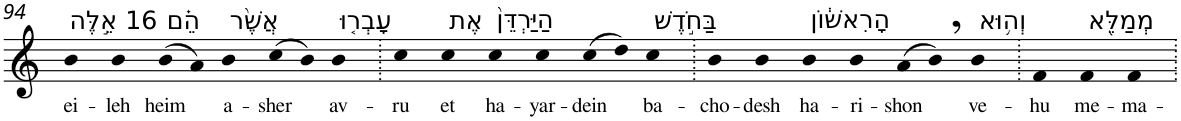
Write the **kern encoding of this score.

**kern	**text
*part1	*part1
*staff1	*staff1
*I"Piano	*
*I'Pno	*
!!LO:PB:g=z
*clefG2	*
*k[]	*
=94	=94
!LO:TX:a:t=16 אֵ֣לֶּה	!
!	!LO:LY:b
4b	ei-
!	!LO:LY:b
4b	-leh
!LO:TX:a:t=הֵ֗ם	!
!	!LO:LY:b
(>8b	heim
8a)	.
!LO:TX:a:t=אֲשֶׁ֨ר	!
!	!LO:LY:b
4b	a-
!	!LO:LY:b
(>8cc	-sher
8b)	.
!LO:TX:a:t=עָבְר֤וּ	!
!	!LO:LY:b
4b	av-
=95.	=95.
!	!LO:LY:b
4cc	-ru
!LO:TX:a:t=אֶת	!
!	!LO:LY:b
4cc	et
!LO:TX:a:t=הַיַּרְדֵּן֙	!
!	!LO:LY:b
4cc	ha-
!	!LO:LY:b
4cc	-yar-
!	!LO:LY:b
(>8cc	-dein
8dd)	.
!LO:TX:a:t=בַּחֹ֣דֶשׁ	!
!	!LO:LY:b
4cc	ba-
=96.	=96.
!	!LO:LY:b
4b	-cho-
!	!LO:LY:b
4b	-desh
!LO:TX:a:t=הָרִאשׁ֔וֹן	!
!	!LO:LY:b
4b	ha-
!	!LO:LY:b
4b	-ri-
!	!LO:LY:b
(>8a	-shon
8b,)	.
!LO:TX:a:t=וְה֥וּא	!
!	!LO:LY:b
4b	ve-
=97.	=97.
!	!LO:LY:b
4f	-hu
!LO:TX:a:t=מְמַלֵּ֖א	!
!	!LO:LY:b
4f	me-
!	!LO:LY:b
4f	-ma-
=.	=.
*-	*-
